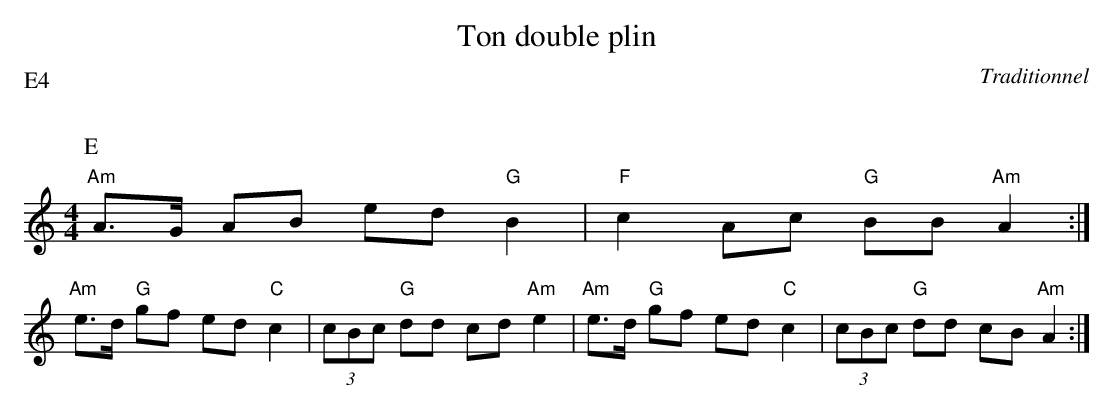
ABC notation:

X:1
T:Ton double plin
C:Traditionnel
Q:C2=160
P:E4
M:4/4
K:Am
P:E
\large
"Am"A>G AB ed "G"B2 | "F"c2 Ac "G"BB "Am"A2 :|
"Am"e>d "G"gf ed "C"c2 | (3cBc "G"dd cd "Am"e2 |\
"Am"e>d "G"gf ed "C"c2 | (3cBc "G"dd cB "Am"A2 :|
